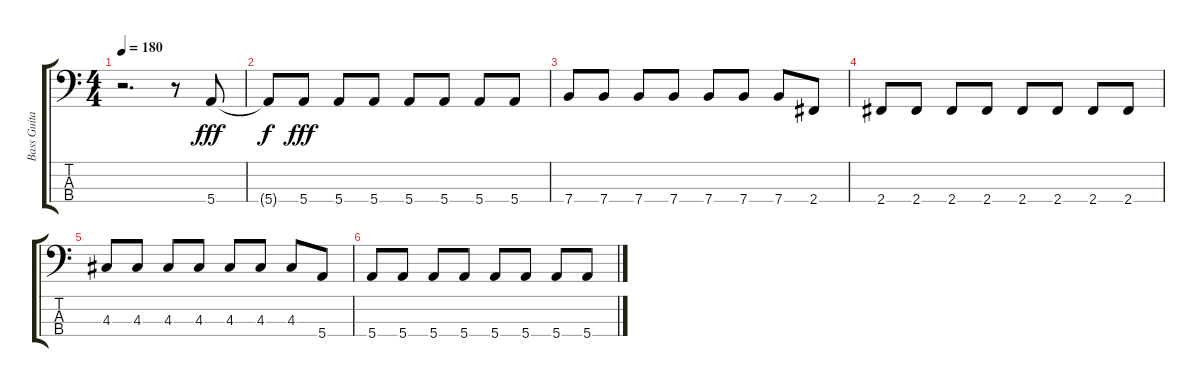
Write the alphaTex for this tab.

\track ("Bass Guitar" "Bass Guita") {instrument electricbasspick}
\staff {score tabs}
\tuning (G2 D2 A1 E1) {hide}
\ts (4 4)
\tempo 180
\clef f4
\ks c
r.2{d dy fff} r.8 5.4.8 |
5.4{t}.8{dy f} 5.4.8{dy fff} 5.4.8 5.4.8 5.4.8 5.4.8 5.4.8 5.4.8 |
7.4.8 7.4.8 7.4.8 7.4.8 7.4.8 7.4.8 7.4.8 2.4.8 |
2.4.8 2.4.8 2.4.8 2.4.8 2.4.8 2.4.8 2.4.8 2.4.8 |
4.3.8 4.3.8 4.3.8 4.3.8 4.3.8 4.3.8 4.3.8 5.4.8 |
5.4.8 5.4.8 5.4.8 5.4.8 5.4.8 5.4.8 5.4.8 5.4.8
